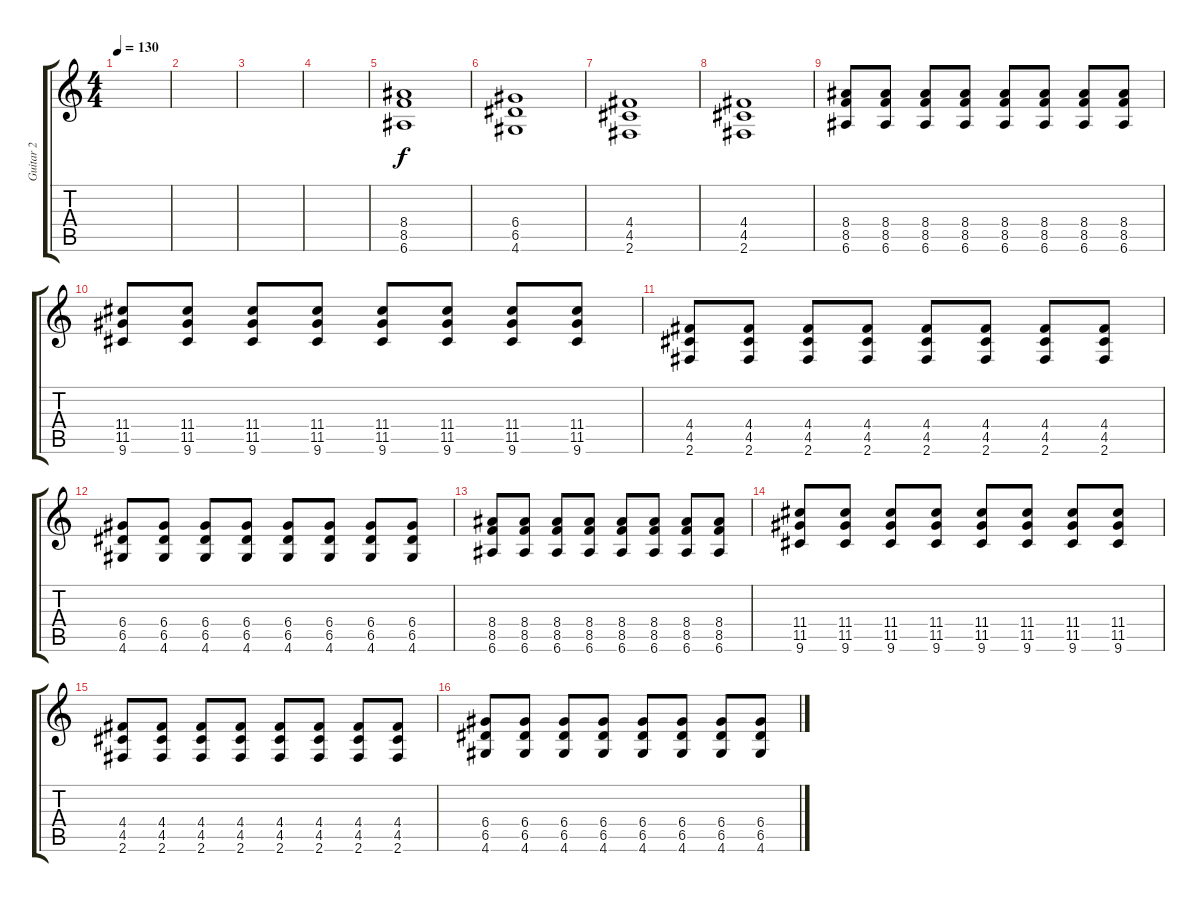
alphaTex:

\track ("Guitar 2 " "Guitar 2 ") {instrument overdrivenguitar}
\staff {score tabs}
\tuning (E4 B3 G3 D3 A2 E2) {hide}
\ts (4 4)
\tempo 130
\clef g2
\ks c
|
|
|
|
(8.4 8.5 6.6).1{dy f} |
(6.4 6.5 4.6).1 |
(4.4 4.5 2.6).1 |
(4.4 4.5 2.6).1 |
(8.4 8.5 6.6).8 (8.4 8.5 6.6).8 (8.4 8.5 6.6).8 (8.4 8.5 6.6).8 (8.4 8.5 6.6).8 (8.4 8.5 6.6).8 (8.4 8.5 6.6).8 (8.4 8.5 6.6).8 |
(11.4 11.5 9.6).8 (11.4 11.5 9.6).8 (11.4 11.5 9.6).8 (11.4 11.5 9.6).8 (11.4 11.5 9.6).8 (11.4 11.5 9.6).8 (11.4 11.5 9.6).8 (11.4 11.5 9.6).8 |
(4.4 4.5 2.6).8 (4.4 4.5 2.6).8 (4.4 4.5 2.6).8 (4.4 4.5 2.6).8 (4.4 4.5 2.6).8 (4.4 4.5 2.6).8 (4.4 4.5 2.6).8 (4.4 4.5 2.6).8 |
(6.4 6.5 4.6).8 (6.4 6.5 4.6).8 (6.4 6.5 4.6).8 (6.4 6.5 4.6).8 (6.4 6.5 4.6).8 (6.4 6.5 4.6).8 (6.4 6.5 4.6).8 (6.4 6.5 4.6).8 |
(8.4 8.5 6.6).8 (8.4 8.5 6.6).8 (8.4 8.5 6.6).8 (8.4 8.5 6.6).8 (8.4 8.5 6.6).8 (8.4 8.5 6.6).8 (8.4 8.5 6.6).8 (8.4 8.5 6.6).8 |
(11.4 11.5 9.6).8 (11.4 11.5 9.6).8 (11.4 11.5 9.6).8 (11.4 11.5 9.6).8 (11.4 11.5 9.6).8 (11.4 11.5 9.6).8 (11.4 11.5 9.6).8 (11.4 11.5 9.6).8 |
(4.4 4.5 2.6).8 (4.4 4.5 2.6).8 (4.4 4.5 2.6).8 (4.4 4.5 2.6).8 (4.4 4.5 2.6).8 (4.4 4.5 2.6).8 (4.4 4.5 2.6).8 (4.4 4.5 2.6).8 |
(6.4 6.5 4.6).8 (6.4 6.5 4.6).8 (6.4 6.5 4.6).8 (6.4 6.5 4.6).8 (6.4 6.5 4.6).8 (6.4 6.5 4.6).8 (6.4 6.5 4.6).8 (6.4 6.5 4.6).8
